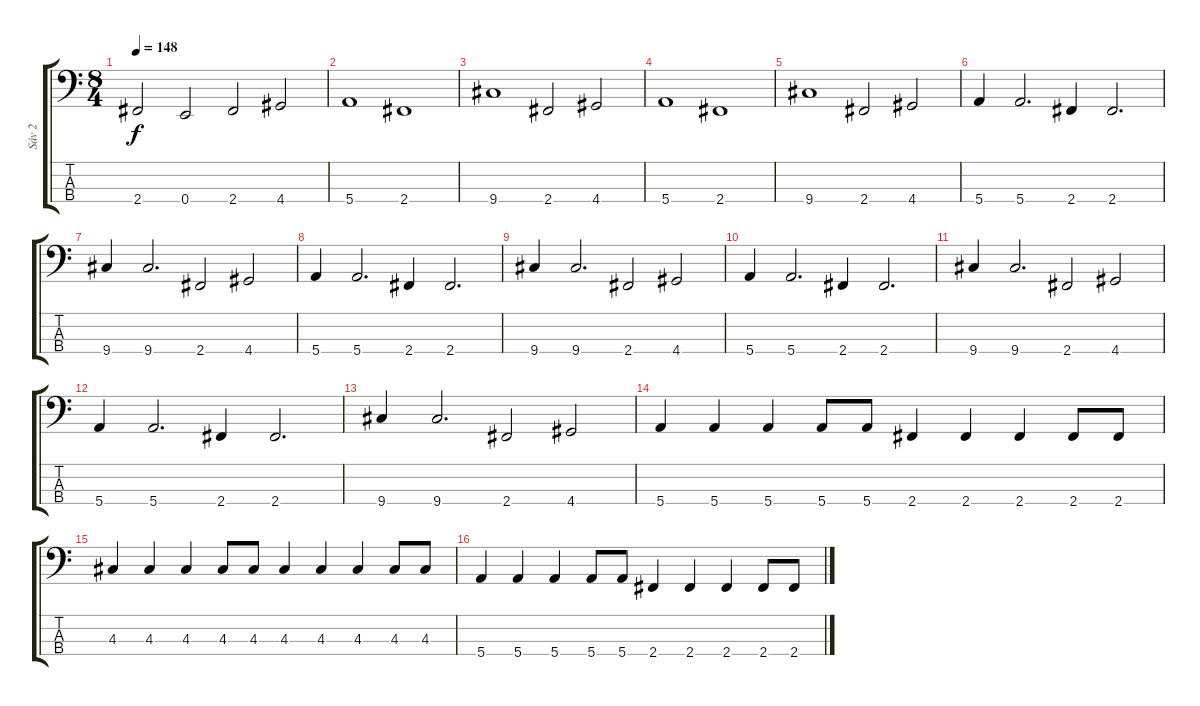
\track ("Sáv 2" "Sáv 2") {instrument electricbasspick}
\staff {score tabs}
\tuning (G2 D2 A1 E1) {hide}
\ts (8 4)
\tempo 148
\clef f4
\ks c
2.4.2{dy f} 0.4.2 2.4.2 4.4.2 |
5.4.1 2.4.1 |
9.4.1 2.4.2 4.4.2 |
5.4.1 2.4.1 |
9.4.1 2.4.2 4.4.2 |
5.4.4 5.4.2{d} 2.4.4 2.4.2{d} |
9.4.4 9.4.2{d} 2.4.2 4.4.2 |
5.4.4 5.4.2{d} 2.4.4 2.4.2{d} |
9.4.4 9.4.2{d} 2.4.2 4.4.2 |
5.4.4 5.4.2{d} 2.4.4 2.4.2{d} |
9.4.4 9.4.2{d} 2.4.2 4.4.2 |
5.4.4 5.4.2{d} 2.4.4 2.4.2{d} |
9.4.4 9.4.2{d} 2.4.2 4.4.2 |
5.4.4 5.4.4 5.4.4 5.4.8 5.4.8 2.4.4 2.4.4 2.4.4 2.4.8 2.4.8 |
4.3.4 4.3.4 4.3.4 4.3.8 4.3.8 4.3.4 4.3.4 4.3.4 4.3.8 4.3.8 |
5.4.4 5.4.4 5.4.4 5.4.8 5.4.8 2.4.4 2.4.4 2.4.4 2.4.8 2.4.8
